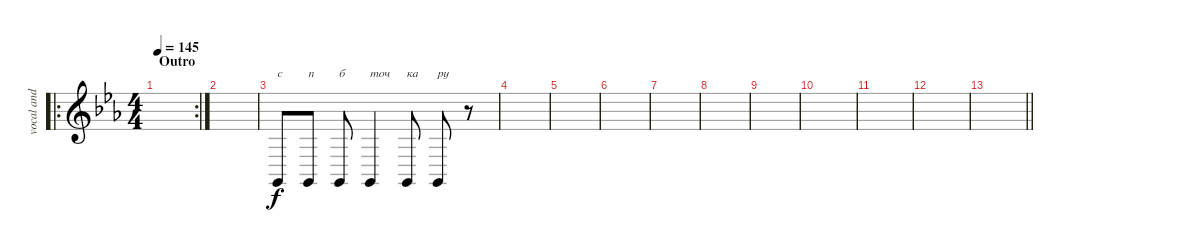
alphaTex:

\track ("vocal and back-vocal" "vocal and ") {instrument brasssection}
\staff {score}
\tuning (E4 B3 G3 D3 A2 E2) {hide}
\ro
\rc 2
\ts (4 4)
\section ("" "Outro")
\tempo 145
\clef g2
\ks cminor
|
|
3.6.8{txt "с"} 3.6.8{txt "п"} 3.6.8{txt "б"} 3.6.4{txt "точ"} 3.6.8{txt "ка"} 3.6.8{txt "ру"} r.8 |
|
|
|
|
|
|
|
|
|
\barLineRight lightlight
